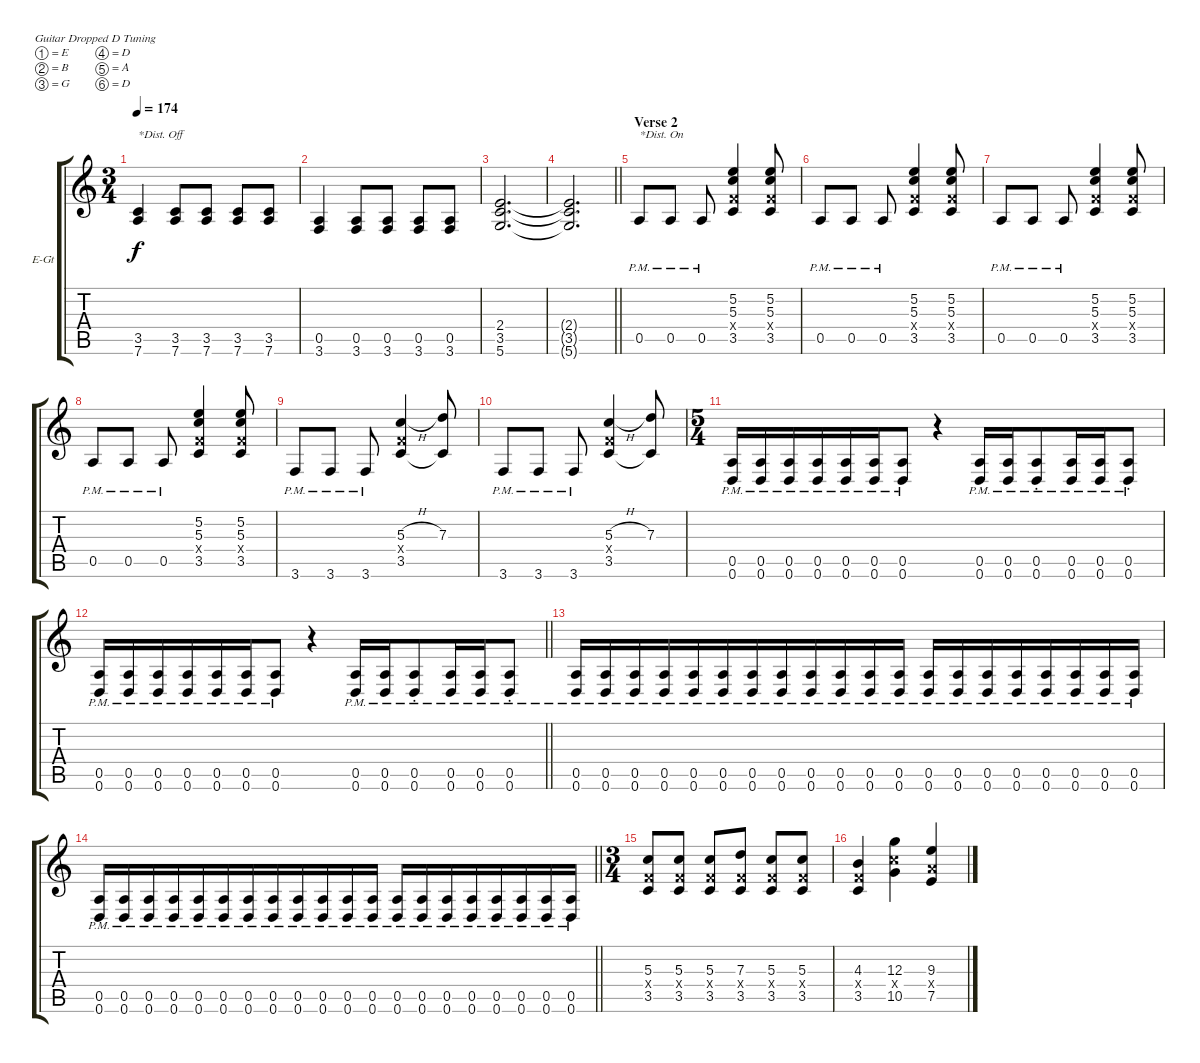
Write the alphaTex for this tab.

\bracketExtendMode groupsimilarinstruments
\firstSystemTrackNameOrientation horizontal
\otherSystemsTrackNameOrientation horizontal
\track ("Matt Carter Right" "E-Gt") {instrument distortionguitar}
\staff {score tabs}
\tuning (E4 B3 G3 D3 A2 D2)
\ts (3 4)
\beaming (8 2 2 2)
\section ("" "")
\tempo 174
\clef g2
\ks c
(3.5 7.6).4{txt "*Dist. Off" dy f} (3.5 7.6).8 (3.5 7.6).8 (3.5 7.6).8 (3.5 7.6).8 |
(0.5 3.6).4 (0.5 3.6).8 (0.5 3.6).8 (0.5 3.6).8 (0.5 3.6).8 |
(2.4 3.5 5.6).2{d} |
\barLineRight lightlight
(2.4{t} 3.5{t} 5.6{t}).2{d} |
\section ("" "Verse 2")
0.5{pm}.8{txt "*Dist. On"} 0.5{pm}.8 0.5{pm}.8 (5.2 5.3 3.4{x} 3.5).4 (5.2 5.3 3.4{x} 3.5).8 |
0.5{pm}.8 0.5{pm}.8 0.5{pm}.8 (5.2 5.3 3.4{x} 3.5).4 (5.2 5.3 3.4{x} 3.5).8 |
0.5{pm}.8 0.5{pm}.8 0.5{pm}.8 (5.2 5.3 3.4{x} 3.5).4 (5.2 5.3 3.4{x} 3.5).8 |
0.5{pm}.8 0.5{pm}.8 0.5{pm}.8 (5.2 5.3 3.4{x} 3.5).4 (5.2 5.3 3.4{x} 3.5).8 |
3.6{pm}.8 3.6{pm}.8 3.6{pm}.8 (5.3{h} 3.4{x} 3.5).4 (7.3 3.5{t}).8 |
3.6{pm}.8 3.6{pm}.8 3.6{pm}.8 (5.3{h} 3.4{x} 3.5).4 (7.3 3.5{t}).8 |
\ts (5 4)
\beaming (8 6 4)
(0.5{pm} 0.6{pm}).16 (0.5{pm} 0.6{pm}).16 (0.5{pm} 0.6{pm}).16 (0.5{pm} 0.6{pm}).16 (0.5{pm} 0.6{pm}).16 (0.5{pm} 0.6{pm}).16 (0.5{pm} 0.6{pm}).8 r.4 (0.5{pm} 0.6{pm}).16 (0.5{pm} 0.6{pm}).16 (0.5{pm st} 0.6{pm st}).8 (0.5{pm} 0.6{pm}).16 (0.5{pm} 0.6{pm}).16 (0.5{pm st} 0.6{pm st}).8 |
\barLineRight lightlight
(0.5{pm} 0.6{pm}).16 (0.5{pm} 0.6{pm}).16 (0.5{pm} 0.6{pm}).16 (0.5{pm} 0.6{pm}).16 (0.5{pm} 0.6{pm}).16 (0.5{pm} 0.6{pm}).16 (0.5{pm} 0.6{pm}).8 r.4 (0.5{pm} 0.6{pm}).16 (0.5{pm} 0.6{pm}).16 (0.5{pm st} 0.6{pm st}).8 (0.5{pm} 0.6{pm}).16 (0.5{pm} 0.6{pm}).16 (0.5{pm st} 0.6{pm st}).8 |
(0.5{pm} 0.6{pm}).16 (0.5{pm} 0.6{pm}).16 (0.5{pm} 0.6{pm}).16 (0.5{pm} 0.6{pm}).16 (0.5{pm} 0.6{pm}).16 (0.5{pm} 0.6{pm}).16 (0.5{pm} 0.6{pm}).16 (0.5{pm} 0.6{pm}).16 (0.5{pm} 0.6{pm}).16 (0.5{pm} 0.6{pm}).16 (0.5{pm} 0.6{pm}).16 (0.5{pm} 0.6{pm}).16 (0.5{pm} 0.6{pm}).16 (0.5{pm} 0.6{pm}).16 (0.5{pm} 0.6{pm}).16 (0.5{pm} 0.6{pm}).16 (0.5{pm} 0.6{pm}).16 (0.5{pm} 0.6{pm}).16 (0.5{pm} 0.6{pm}).16 (0.5{pm} 0.6{pm}).16 |
\barLineRight lightlight
(0.5{pm} 0.6{pm}).16 (0.5{pm} 0.6{pm}).16 (0.5{pm} 0.6{pm}).16 (0.5{pm} 0.6{pm}).16 (0.5{pm} 0.6{pm}).16 (0.5{pm} 0.6{pm}).16 (0.5{pm} 0.6{pm}).16 (0.5{pm} 0.6{pm}).16 (0.5{pm} 0.6{pm}).16 (0.5{pm} 0.6{pm}).16 (0.5{pm} 0.6{pm}).16 (0.5{pm} 0.6{pm}).16 (0.5{pm} 0.6{pm}).16 (0.5{pm} 0.6{pm}).16 (0.5{pm} 0.6{pm}).16 (0.5{pm} 0.6{pm}).16 (0.5{pm} 0.6{pm}).16 (0.5{pm} 0.6{pm}).16 (0.5{pm} 0.6{pm}).16 (0.5{pm} 0.6{pm}).16 |
\ts (3 4)
\beaming (8 2 2 2)
\section ("" "")
(5.3 3.4{x} 3.5).8 (5.3 3.4{x} 3.5).8 (5.3 3.4{x} 3.5).8 (7.3 3.4{x} 3.5).8 (5.3 3.4{x} 3.5).8 (5.3 3.4{x} 3.5).8 |
(4.3 3.4{x} 3.5).4 (12.3 10.4{x} 10.5).4 (9.3 7.4{x} 7.5).4
